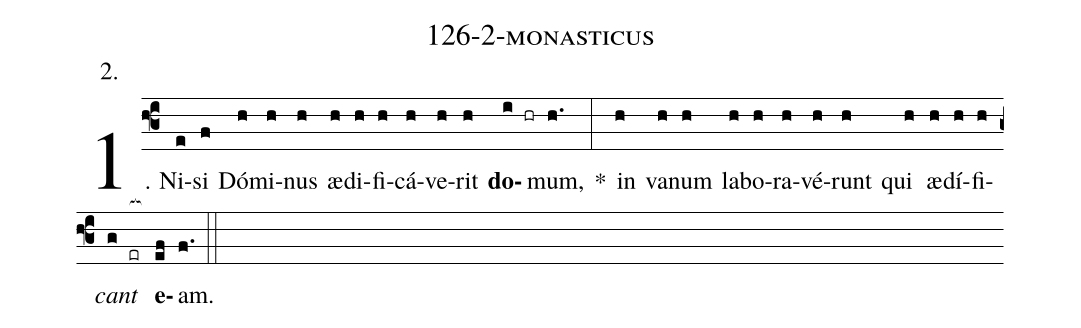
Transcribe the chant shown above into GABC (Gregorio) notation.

name: 126-2-monasticus;
annotation: 2.;
%%
(f3)1. Ni(e)si(f) Dó(h)mi(h)nus(h) æ(h)di(h)fi(h)cá(h)ve(h)rit(h) <b>do</b>(i hr)mum,(h.) *(:) in(h) va(h)num(h) la(h)bo(h)ra(h)vé(h)runt(h) qui(h) æ(h)dí(h)fi(h)<i>cant</i>(g er[ocb:1{]) <b>e</b>(ef[ocb:0}])am.(f.) (::)
